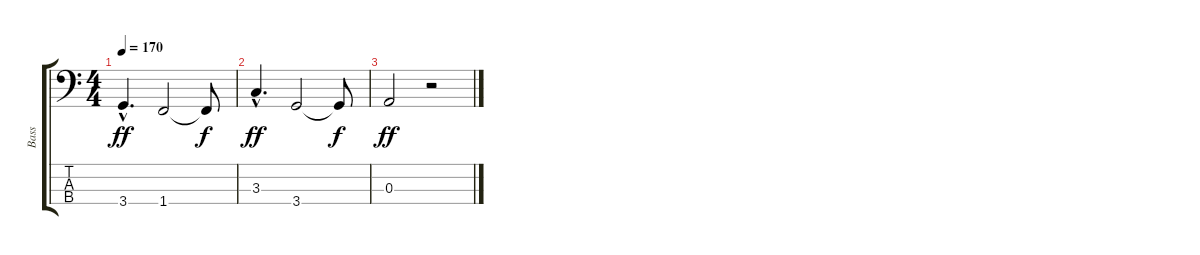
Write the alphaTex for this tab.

\track ("Bass" "Bass") {instrument electricbassfinger}
\staff {score tabs}
\tuning (G2 D2 A1 E1) {hide}
\ts (4 4)
\tempo 170
\clef f4
\ks c
3.4{hac}.4{d dy ff} 1.4.2 1.4{t}.8{dy f} |
3.3{hac}.4{d dy ff} 3.4.2 3.4{t}.8{dy f} |
0.3.2{dy ff} r.2
